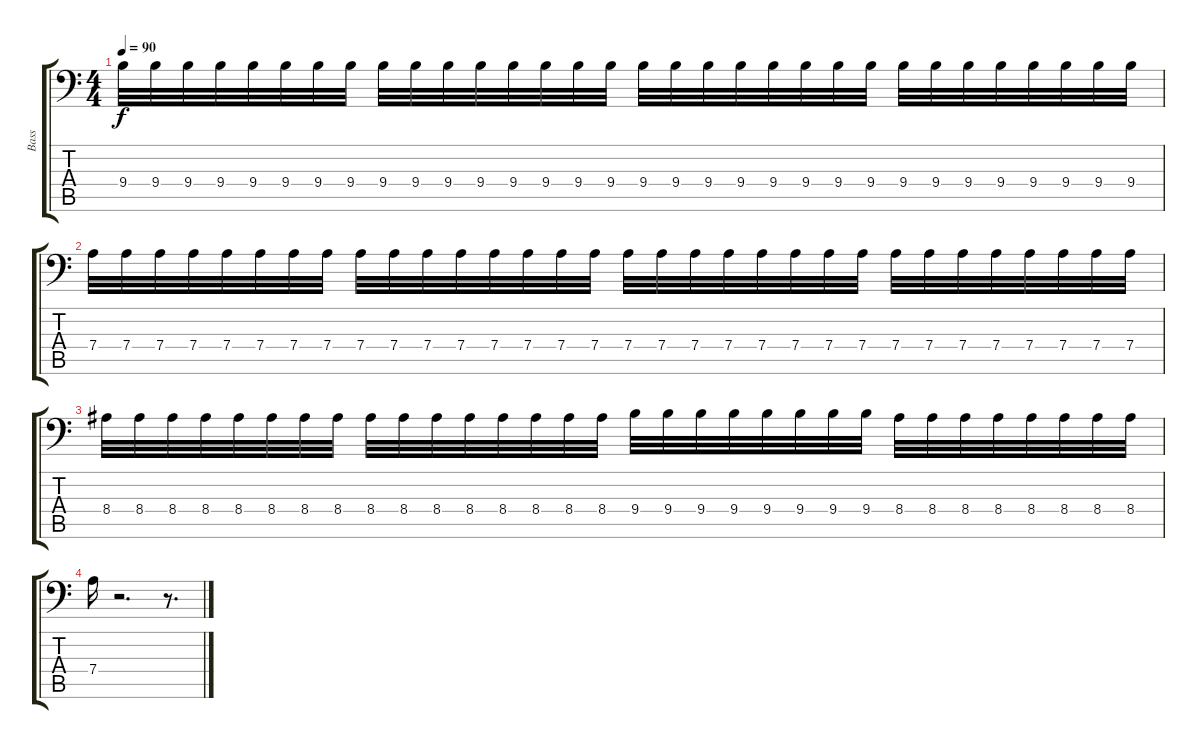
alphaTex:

\track ("Bass" "Bass") {instrument overdrivenguitar}
\staff {score tabs}
\tuning (E3 B2 G2 D2 A1 E1) {hide}
\ts (4 4)
\tempo 90
\clef f4
\ks c
9.4.32{dy f} 9.4.32 9.4.32 9.4.32 9.4.32 9.4.32 9.4.32 9.4.32 9.4.32 9.4.32 9.4.32 9.4.32 9.4.32 9.4.32 9.4.32 9.4.32 9.4.32 9.4.32 9.4.32 9.4.32 9.4.32 9.4.32 9.4.32 9.4.32 9.4.32 9.4.32 9.4.32 9.4.32 9.4.32 9.4.32 9.4.32 9.4.32 |
7.4.32 7.4.32 7.4.32 7.4.32 7.4.32 7.4.32 7.4.32 7.4.32 7.4.32 7.4.32 7.4.32 7.4.32 7.4.32 7.4.32 7.4.32 7.4.32 7.4.32 7.4.32 7.4.32 7.4.32 7.4.32 7.4.32 7.4.32 7.4.32 7.4.32 7.4.32 7.4.32 7.4.32 7.4.32 7.4.32 7.4.32 7.4.32 |
8.4.32 8.4.32 8.4.32 8.4.32 8.4.32 8.4.32 8.4.32 8.4.32 8.4.32 8.4.32 8.4.32 8.4.32 8.4.32 8.4.32 8.4.32 8.4.32 9.4.32 9.4.32 9.4.32 9.4.32 9.4.32 9.4.32 9.4.32 9.4.32 8.4.32 8.4.32 8.4.32 8.4.32 8.4.32 8.4.32 8.4.32 8.4.32 |
7.4.16 r.2{d} r.8{d}
